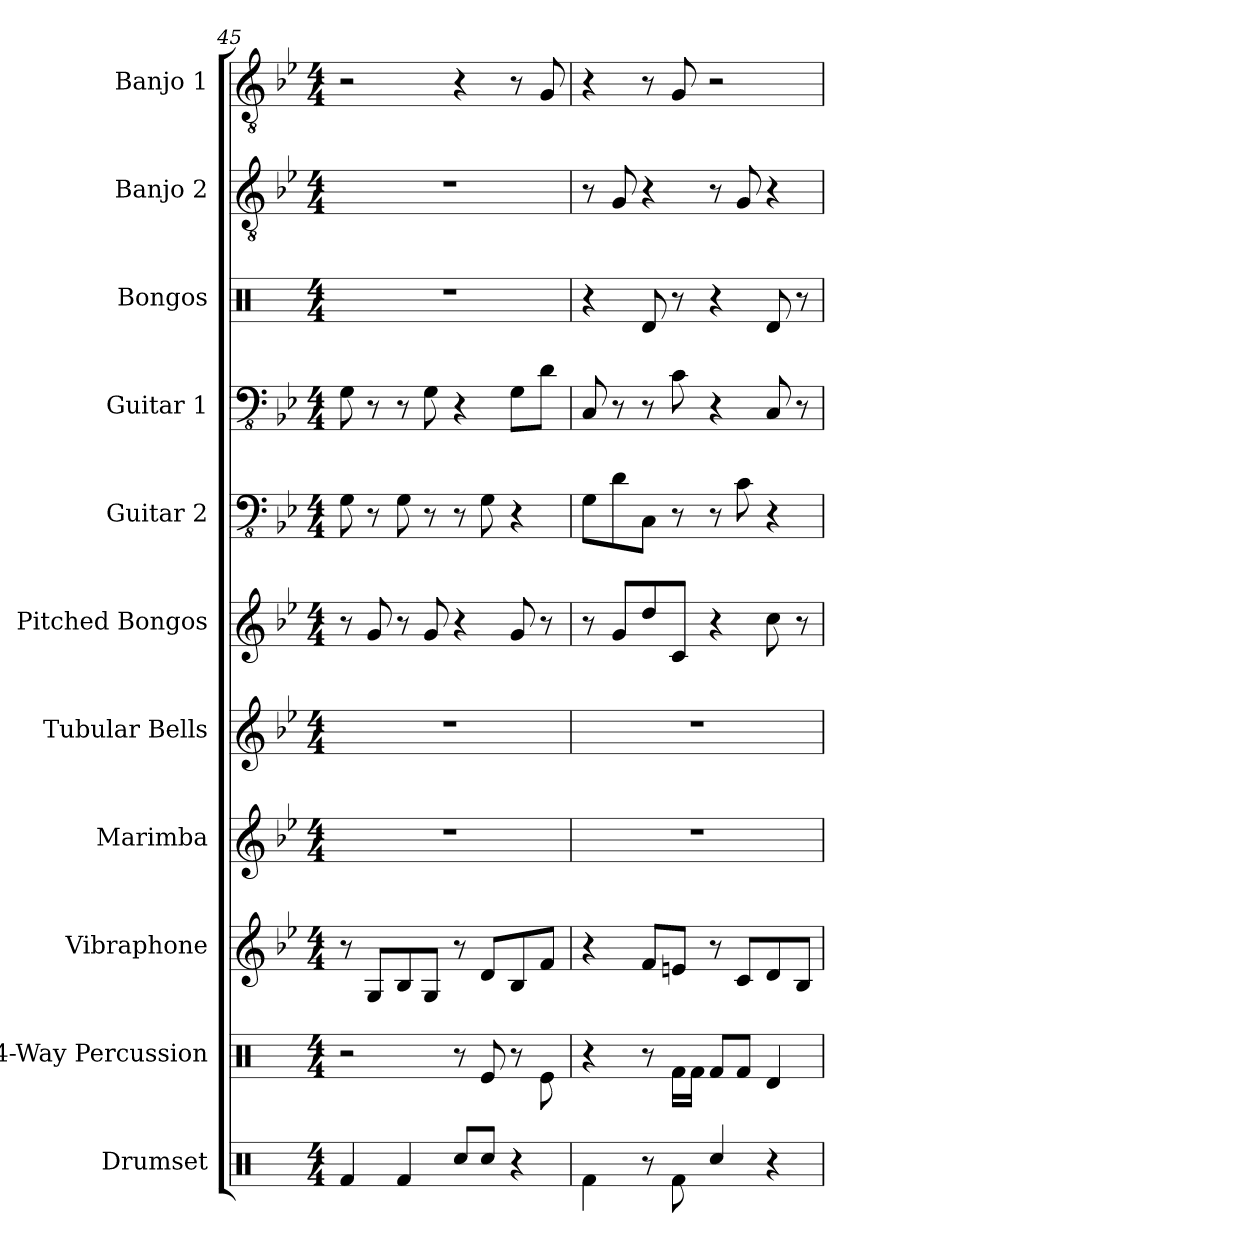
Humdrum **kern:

**kern	**kern	**kern	**kern	**kern	**kern	**kern	**kern	**kern	**kern	**kern
*part11	*part10	*part9	*part8	*part7	*part6	*part5	*part4	*part3	*part2	*part1
*staff11	*staff10	*staff9	*staff8	*staff7	*staff6	*staff5	*staff4	*staff3	*staff2	*staff1
*I"Drumset	*I"4-Way Percussion	*I"Vibraphone	*I"Marimba	*I"Tubular Bells	*I"Pitched Bongos	*I"Guitar 2	*I"Guitar 1	*I"Bongos	*I"Banjo 2	*I"Banjo 1
*I'Drs.	*I'4 Prc.	*I'Vib.	*I'Mrm.	*I'Bells	*	*	*	*	*I'Banjo	*
!!LO:LB:g=z
*clefX	*clefX	*clefG2	*clefG2	*clefG2	*clefG2	*clefFv4	*clefFv4	*clefX	*clefGv2	*clefGv2
*k[]	*k[]	*k[b-e-]	*k[b-e-]	*k[b-e-]	*k[b-e-]	*k[b-e-]	*k[b-e-]	*k[]	*k[b-e-]	*k[b-e-]
*M4/4	*M4/4	*M4/4	*M4/4	*M4/4	*M4/4	*M4/4	*M4/4	*M4/4	*M4/4	*M4/4
=45	=45	=45	=45	=45	=45	=45	=45	=45	=45	=45
4Rf/	2r	8r	1r	1r	8r	8GG\	8GG\	1r	1r	2r
.	.	8G/L	.	.	8g/	8r	8r	.	.	.
4Rf/	.	8B-/	.	.	8r	8GG\	8r	.	.	.
.	.	8G/J	.	.	8g/	8r	8GG\	.	.	.
8Rcc/L	8r	8r	.	.	4r	8r	4r	.	.	4r
8Rcc/J	8Re/	8d/L	.	.	.	8GG\	.	.	.	.
4r	8r	8B-/	.	.	8g/	4r	8GG\L	.	.	8r
.	8Re\	8f/J	.	.	8r	.	8D\J	.	.	8G/
=46	=46	=46	=46	=46	=46	=46	=46	=46	=46	=46
4Rf\	4r	4r	1r	1r	8r	8GG\L	8CC/	4r	8r	4r
.	.	.	.	.	8g/L	8D\	8r	.	8G/	.
8r	8r	8f/L	.	.	8dd/	8CC\J	8r	8Rd/	4r	8r
8Rf\	16Rf\LL	8en/J	.	.	8c/J	8r	8C\	8r	.	8G/
.	16Rf\JJ	.	.	.	.	.	.	.	.	.
4Rcc/	8Rf/L	8r	.	.	4r	8r	4r	4r	8r	2r
.	8Rf/J	8c/L	.	.	.	8C\	.	.	8G/	.
4r	4Rd/	8d/	.	.	8cc\	4r	8CC/	8Rd/	4r	.
.	.	8B-/J	.	.	8r	.	8r	8r	.	.
=	=	=	=	=	=	=	=	=	=	=
*-	*-	*-	*-	*-	*-	*-	*-	*-	*-	*-
